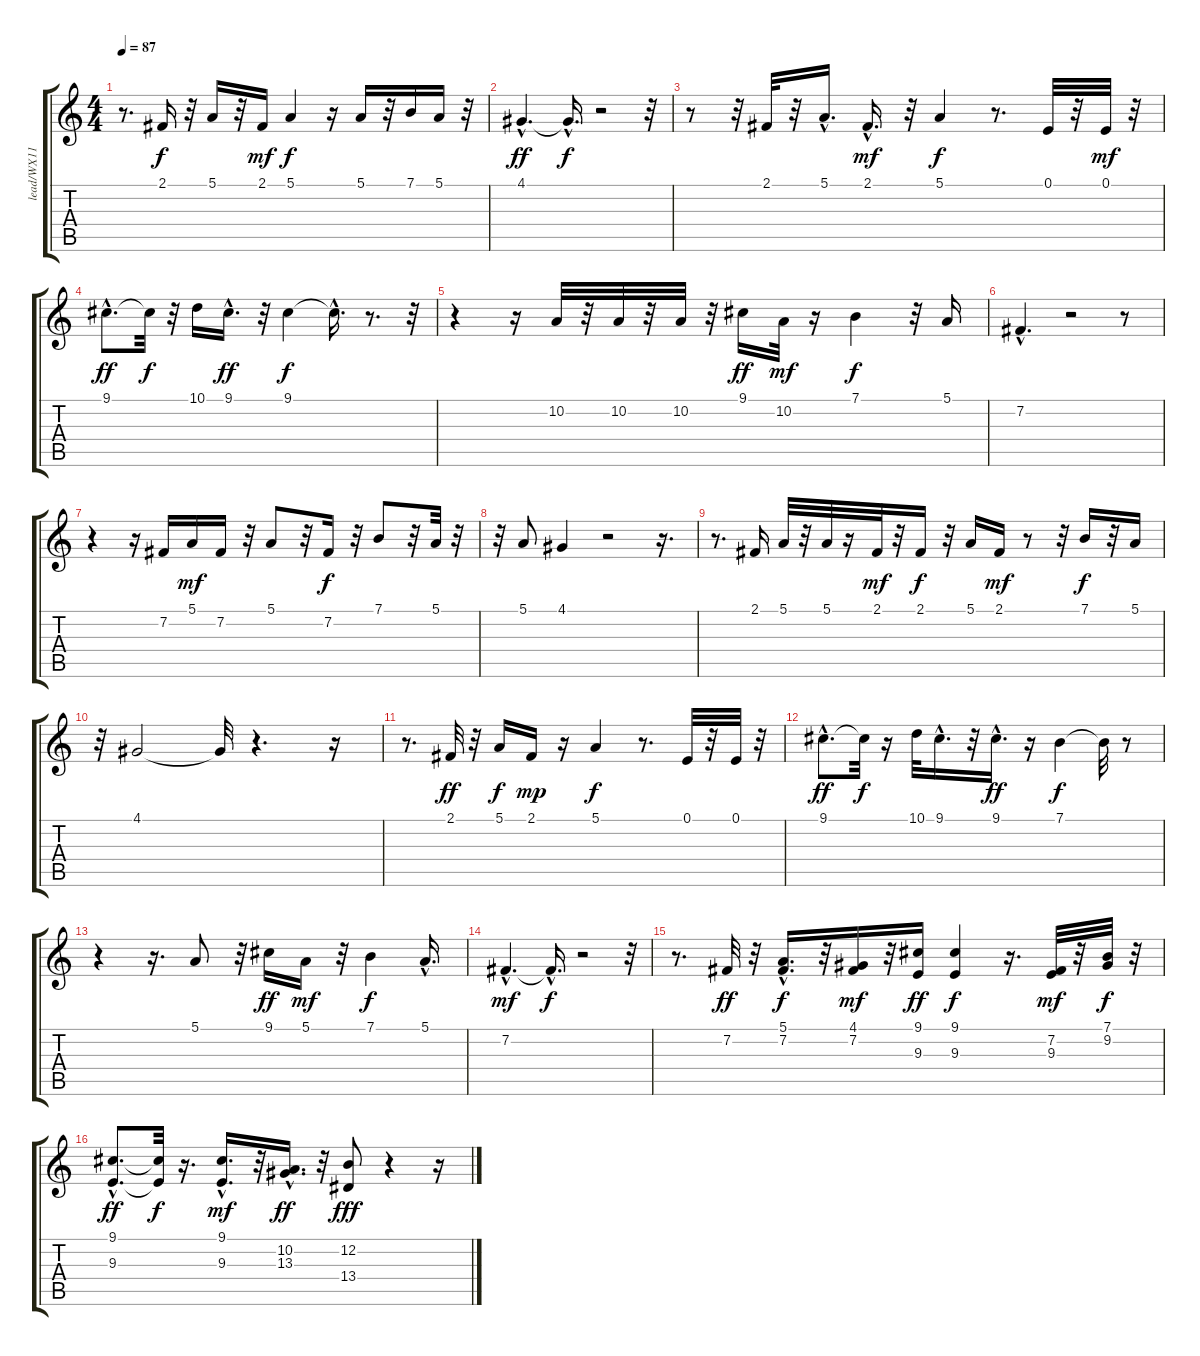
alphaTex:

\track ("lead/WX11" "lead/WX11") {instrument synthvoice}
\staff {score tabs}
\tuning (E4 B3 G3 D3 A2 E2) {hide}
\ts (4 4)
\tempo 87
\clef g2
\ks c
r.8{d dy f} 2.1.16 r.32 5.1.16 r.32 2.1.16{dy mf} 5.1.4{dy f} r.16 5.1.16 r.32 7.1.16 5.1.16 r.32 |
4.1{hac}.4{d dy ff} 4.1{hac t}.16{d dy f} r.2 r.32 |
r.8 r.32 2.1.32 r.32 5.1{hac}.16{d} 2.1{hac}.16{d dy mf} r.32 5.1.4{dy f} r.8{d} 0.1.32 r.32 0.1.32{dy mf} r.32 |
9.1{hac}.8{d dy ff} 9.1{t}.32{dy f} r.32 10.1.16 9.1{hac}.16{d dy ff} r.32 9.1.4{dy f} 9.1{hac t}.16{d} r.8{d} r.32 |
r.4 r.16 10.2.32 r.32 10.2.32 r.32 10.2.32 r.32 9.1.16{dy ff} 10.2.32{dy mf} r.16 7.1.4{dy f} r.32 5.1.16 |
7.2{hac}.4{d} r.2 r.8 |
r.4 r.16 7.2.16 5.1.16{dy mf} 7.2.16 r.32 5.1.8 r.32 7.2.16{dy f} r.32 7.1.8 r.32 5.1.32 r.32 |
r.32 5.1.8 4.1.4 r.2 r.16{d} |
r.8{d} 2.1.16 5.1.32 r.32 5.1.32 r.16 2.1.32{dy mf} r.32 2.1.16{dy f} r.32 5.1.16 2.1.16{dy mf} r.8 r.32 7.1.16{dy f} r.32 5.1.16 |
r.32 4.1.2 4.1{t}.32 r.4{d} r.16 |
r.8{d} 2.1.32{dy ff} r.32 5.1.16{dy f} 2.1.16{dy mp} r.16 5.1.4{dy f} r.8{d} 0.1.32 r.32 0.1.32 r.32 |
9.1{hac}.8{d dy ff} 9.1{t}.32{dy f} r.16 10.1.32 9.1{hac}.16{d} r.32 9.1{hac}.16{d dy ff} r.16 7.1.4{dy f} 7.1{t}.32 r.8 |
r.4 r.16{d} 5.1.8 r.32 9.1.16{dy ff} 5.1.16{dy mf} r.32 7.1.4{dy f} 5.1{hac}.16{d} |
7.2{hac}.4{d dy mf} 7.2{hac t}.16{d dy f} r.2 r.32 |
r.8{d} 7.2.32{dy ff} r.32 (5.1{hac} 7.2{hac}).16{d dy f} r.32 (4.1 7.2).16{dy mf} r.32 (9.1 9.3).16{dy ff} (9.1 9.3).4{dy f} r.16{d} (7.2 9.3).32{dy mf} r.32 (7.1 9.2).32{dy f} r.32 |
(9.1{hac} 9.3{hac}).8{d dy ff} (9.1{t} 9.3{t}).32{dy f} r.16{d} (9.1{hac} 9.3{hac}).16{d dy mf} r.32 (10.2{hac} 13.3{hac}).16{d dy ff} r.32 (12.2 13.4).8{dy fff} r.4 r.16
